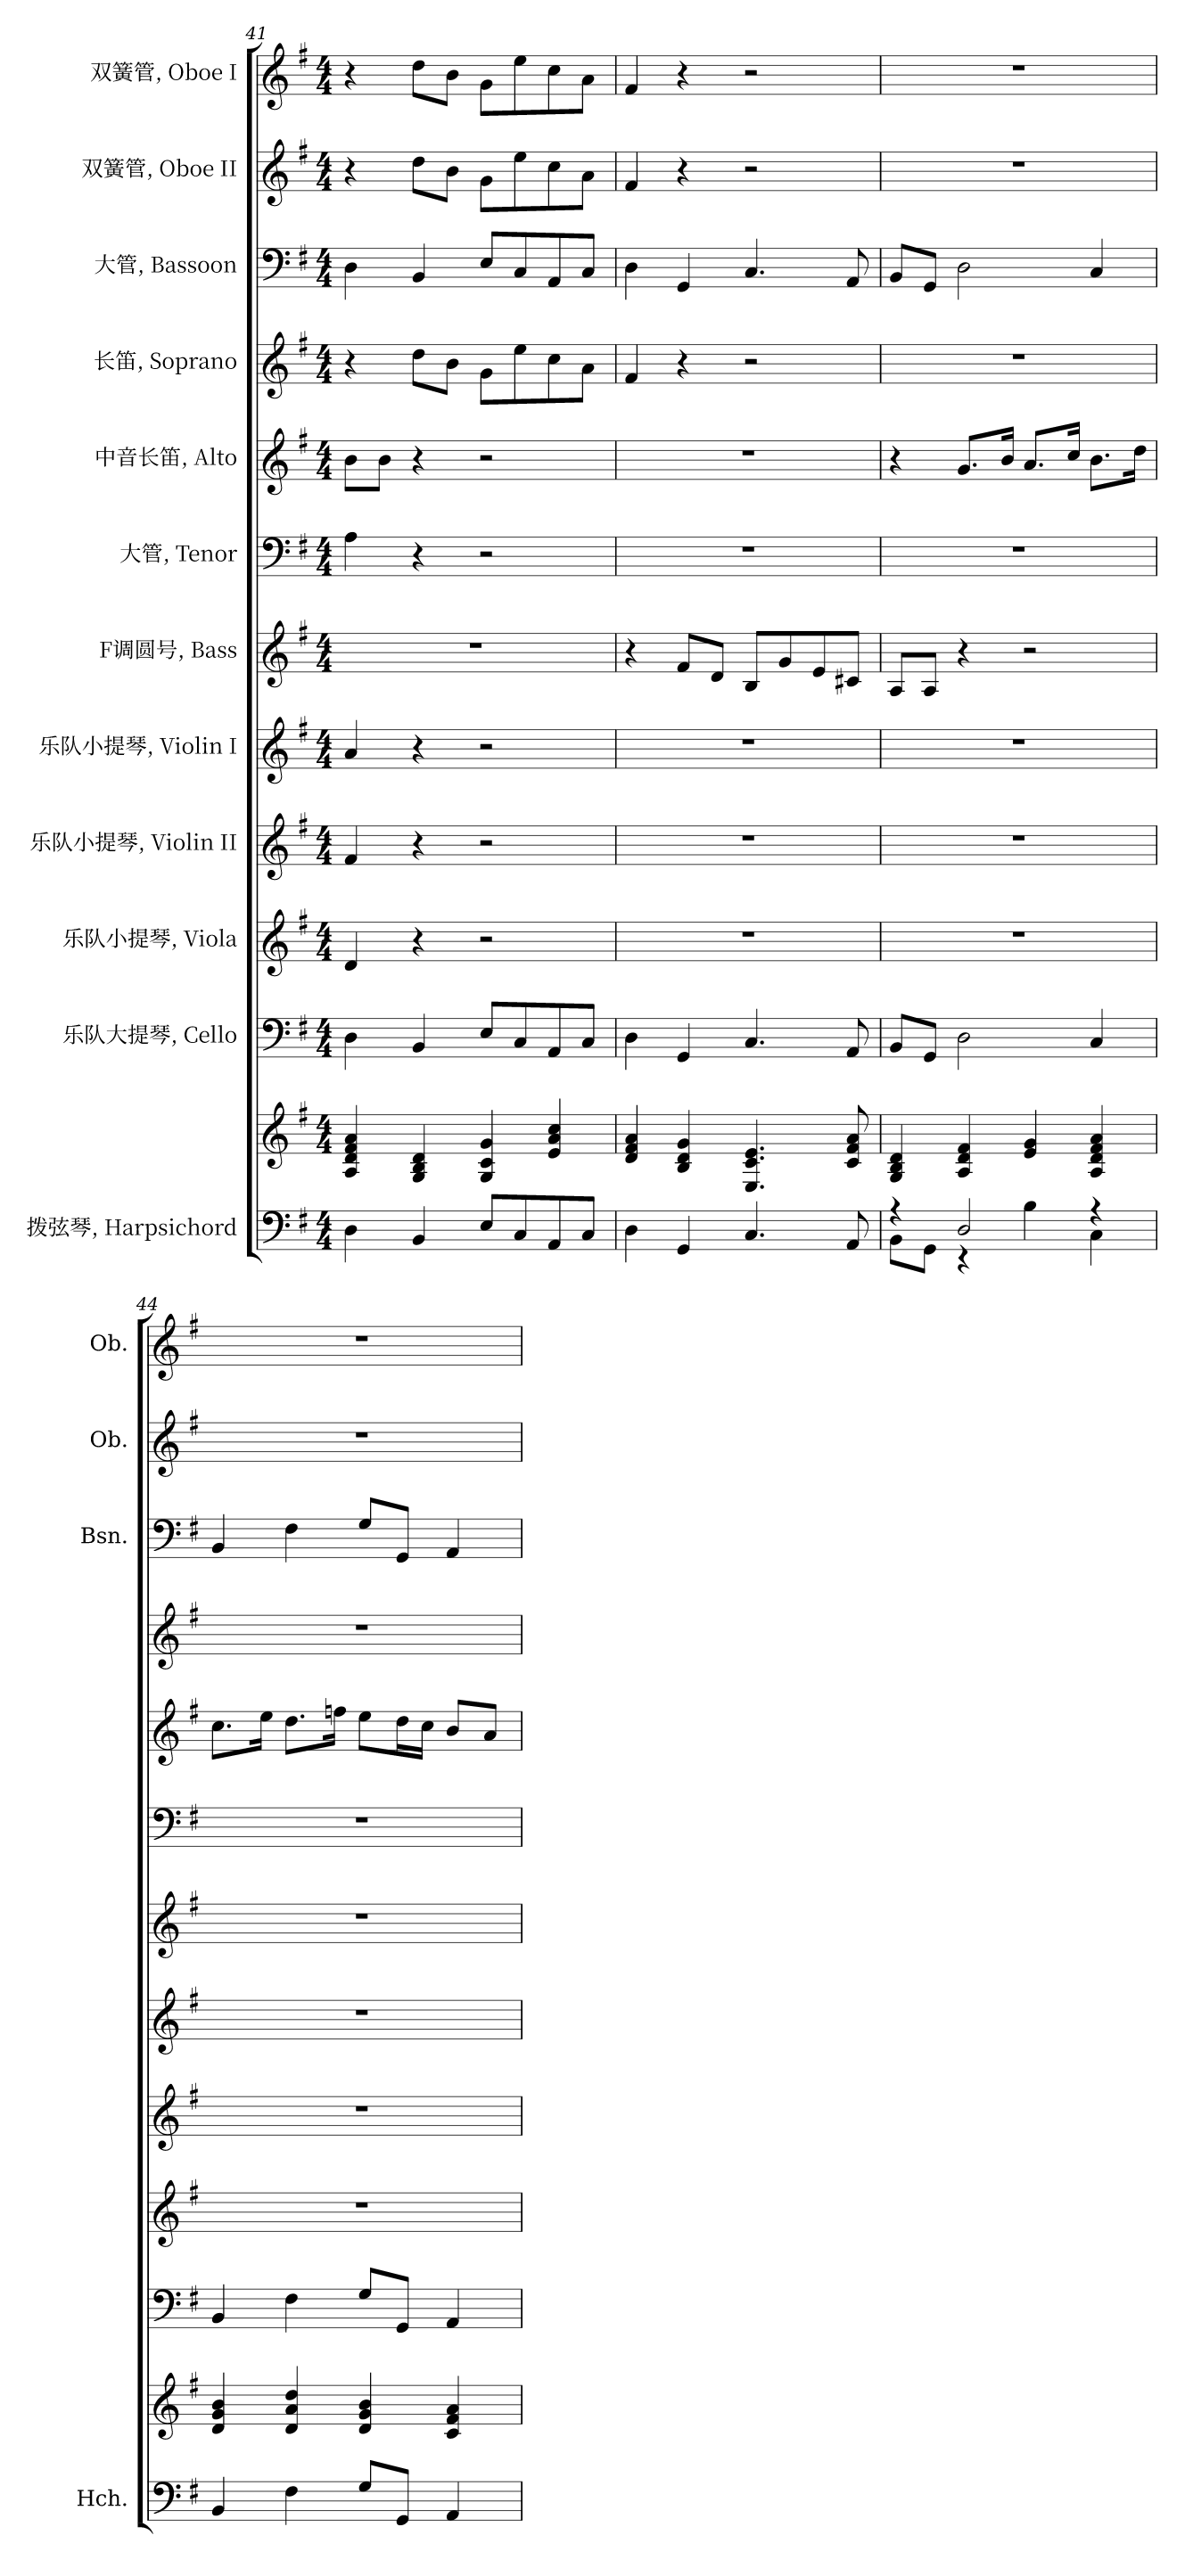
**kern	**kern	**kern	**kern	**kern	**kern	**kern	**kern	**kern	**kern	**kern	**kern	**kern
*part12	*part12	*part11	*part10	*part9	*part8	*part7	*part6	*part5	*part4	*part3	*part2	*part1
*staff13	*staff12	*staff11	*staff10	*staff9	*staff8	*staff7	*staff6	*staff5	*staff4	*staff3	*staff2	*staff1
*I"拨弦琴, Harpsichord	*	*I"乐队大提琴, Cello	*I"乐队小提琴, Viola	*I"乐队小提琴, Violin II	*I"乐队小提琴, Violin I	*I"F调圆号, Bass	*I"大管, Tenor	*I"中音长笛, Alto	*I"长笛, Soprano	*I"大管, Bassoon	*I"双簧管, Oboe II	*I"双簧管, Oboe I
*I'Hch.	*	*	*	*	*	*	*	*	*	*I'Bsn.	*I'Ob.	*I'Ob.
*clefF4	*clefG2	*clefF4	*clefG2	*clefG2	*clefG2	*clefG2	*clefF4	*clefG2	*clefG2	*clefF4	*clefG2	*clefG2
*	*	*	*	*	*	*ITrd4c7	*	*ITrd3c5	*	*	*	*
*k[f#]	*k[f#]	*k[f#]	*k[f#]	*k[f#]	*k[f#]	*k[]	*k[f#]	*k[f#c#]	*k[f#]	*k[f#]	*k[f#]	*k[f#]
*M4/4	*M4/4	*M4/4	*M4/4	*M4/4	*M4/4	*M4/4	*M4/4	*M4/4	*M4/4	*M4/4	*M4/4	*M4/4
=41	=41	=41	=41	=41	=41	=41	=41	=41	=41	=41	=41	=41
4D\	4A/ 4d/ 4f#/ 4a/	4D\	4d/	4f#/	4a/	1r	4A\	8f#\L	4r	4D\	4r	4r
.	.	.	.	.	.	.	.	8f#\J	.	.	.	.
4BB/	4G/ 4B/ 4d/	4BB/	4r	4r	4r	.	4r	4r	8dd\L	4BB/	8dd\L	8dd\L
.	.	.	.	.	.	.	.	.	8b\J	.	8b\J	8b\J
8E/L	4G/ 4c/ 4g/	8E/L	2r	2r	2r	.	2r	2r	8g\L	8E/L	8g\L	8g\L
8C/	.	8C/	.	.	.	.	.	.	8ee\	8C/	8ee\	8ee\
8AA/	4e/ 4a/ 4cc/	8AA/	.	.	.	.	.	.	8cc\	8AA/	8cc\	8cc\
8C/J	.	8C/J	.	.	.	.	.	.	8a\J	8C/J	8a\J	8a\J
!!LO:PB:g=z
=42	=42	=42	=42	=42	=42	=42	=42	=42	=42	=42	=42	=42
4D\	4d/ 4f#/ 4a/	4D\	1r	1r	1r	4r	1r	1r	4f#/	4D\	4f#/	4f#/
4GG/	4B/ 4d/ 4g/	4GG/	.	.	.	8B/L	.	.	4r	4GG/	4r	4r
.	.	.	.	.	.	8G/J	.	.	.	.	.	.
4.C/	4.E/ 4.c/ 4.e/	4.C/	.	.	.	8E/L	.	.	2r	4.C/	2r	2r
.	.	.	.	.	.	8c/	.	.	.	.	.	.
.	.	.	.	.	.	8A/	.	.	.	.	.	.
8AA/	8c/ 8f#/ 8a/	8AA/	.	.	.	8F#X/J	.	.	.	8AA/	.	.
=43	=43	=43	=43	=43	=43	=43	=43	=43	=43	=43	=43	=43
*^	*	*	*	*	*	*	*	*	*	*	*	*
4r	8BB\L	4G/ 4B/ 4d/	8BB/L	1r	1r	1r	8D/L	1r	4r	1r	8BB/L	1r	1r
.	8GG\J	.	8GG/J	.	.	.	8D/J	.	.	.	8GG/J	.	.
2D/	4r	4A/ 4d/ 4f#/	2D\	.	.	.	4r	.	8.d/L	.	2D\	.	.
.	.	.	.	.	.	.	.	.	16f#/Jk	.	.	.	.
.	4B\	4e/ 4g/	.	.	.	.	2r	.	8.e/L	.	.	.	.
.	.	.	.	.	.	.	.	.	16g/Jk	.	.	.	.
4r	4C\	4A/ 4d/ 4f#/ 4a/	4C/	.	.	.	.	.	8.f#\L	.	4C/	.	.
.	.	.	.	.	.	.	.	.	16a\Jk	.	.	.	.
*v	*v	*	*	*	*	*	*	*	*	*	*	*	*
=44	=44	=44	=44	=44	=44	=44	=44	=44	=44	=44	=44	=44
4BB/	4d/ 4g/ 4b/	4BB/	1r	1r	1r	1r	1r	8.g\L	1r	4BB/	1r	1r
.	.	.	.	.	.	.	.	16b\Jk	.	.	.	.
4F#\	4d/ 4a/ 4dd/	4F#\	.	.	.	.	.	8.a\L	.	4F#\	.	.
.	.	.	.	.	.	.	.	16ccn\Jk	.	.	.	.
8G/L	4d/ 4g/ 4b/	8G/L	.	.	.	.	.	8b\L	.	8G/L	.	.
8GG/J	.	8GG/J	.	.	.	.	.	16a\L	.	8GG/J	.	.
.	.	.	.	.	.	.	.	16g\JJ	.	.	.	.
4AA/	4c/ 4f#/ 4a/	4AA/	.	.	.	.	.	8f#/L	.	4AA/	.	.
.	.	.	.	.	.	.	.	8e/J	.	.	.	.
=	=	=	=	=	=	=	=	=	=	=	=	=
*-	*-	*-	*-	*-	*-	*-	*-	*-	*-	*-	*-	*-
